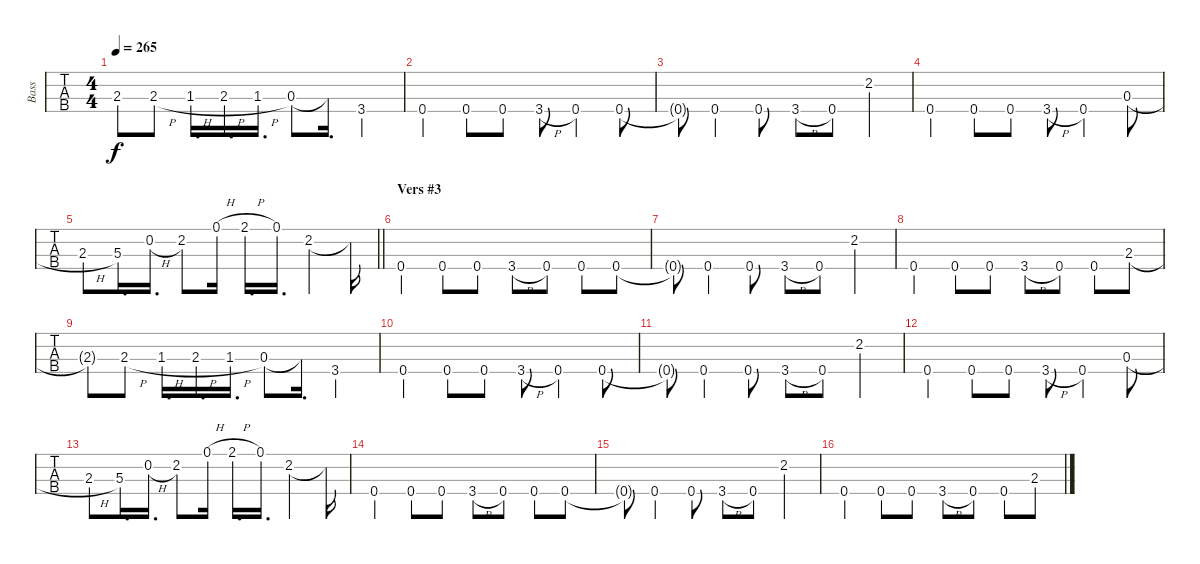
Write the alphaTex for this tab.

\track ("Bass" "Bass") {instrument electricbassfinger}
\staff {tabs}
\tuning (Gb2 Db2 Ab1 Eb1) {hide}
\ts (4 4)
\tempo 265
\clef f4
\ks c
2.3{t}.8{dy f} 2.3{h}.8 1.3{h}.16{d} 2.3{h}.16{d} 1.3{h}.16{d} 0.3.8 0.3{t}.16{d} 3.4.4 |
0.4.4 0.4.8 0.4.8 3.4{h}.8 0.4.4 0.4.8 |
0.4{t}.8 0.4.4 0.4.8 3.4{h}.8 0.4.8 2.2.4 |
0.4.4 0.4.8 0.4.8 3.4{h}.8 0.4.4 0.3{h}.8 |
\barLineRight lightlight
2.3{h}.8 5.3.16{d} 0.2{h}.16{d} 2.2.8 0.1{h}.16 2.1{h}.16{d} 0.1.16{d} 2.2.4 2.2{t}.16 |
\section ("" "Vers #3")
0.4.4 0.4.8 0.4.8 3.4{h}.8 0.4.8 0.4.8 0.4.8 |
0.4{t}.8 0.4.4 0.4.8 3.4{h}.8 0.4.8 2.2.4 |
0.4.4 0.4.8 0.4.8 3.4{h}.8 0.4.8 0.4.8 2.3.8 |
2.3{t}.8 2.3{h}.8 1.3{h}.16{d} 2.3{h}.16{d} 1.3{h}.16{d} 0.3.8 0.3{t}.16{d} 3.4.4 |
0.4.4 0.4.8 0.4.8 3.4{h}.8 0.4.4 0.4.8 |
0.4{t}.8 0.4.4 0.4.8 3.4{h}.8 0.4.8 2.2.4 |
0.4.4 0.4.8 0.4.8 3.4{h}.8 0.4.4 0.3{h}.8 |
2.3{h}.8 5.3.16{d} 0.2{h}.16{d} 2.2.8 0.1{h}.16 2.1{h}.16{d} 0.1.16{d} 2.2.4 2.2{t}.16 |
0.4.4 0.4.8 0.4.8 3.4{h}.8 0.4.8 0.4.8 0.4.8 |
0.4{t}.8 0.4.4 0.4.8 3.4{h}.8 0.4.8 2.2.4 |
0.4.4 0.4.8 0.4.8 3.4{h}.8 0.4.8 0.4.8 2.3.8
